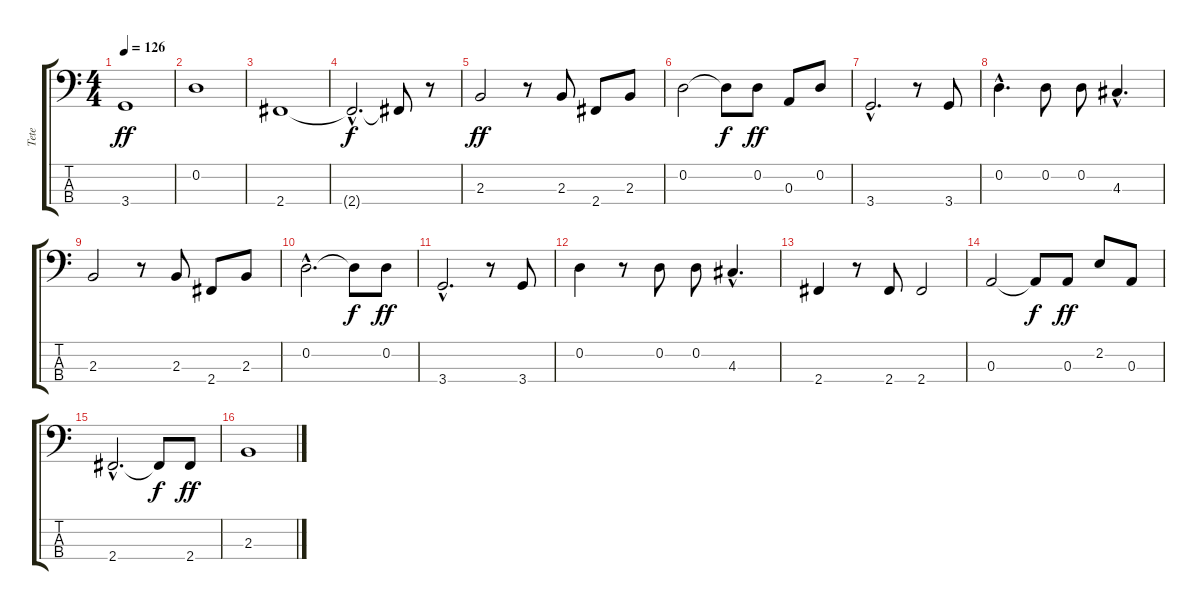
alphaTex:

\track ("Tete" "Tete") {instrument slapbass2}
\staff {score tabs}
\tuning (G2 D2 A1 E1) {hide}
\ts (4 4)
\tempo 126
\clef f4
\ks c
3.4.1{dy ff} |
0.2.1 |
2.4.1 |
2.4{hac t}.2{d dy f} 2.4{t}.8 r.8 |
2.3.2{dy ff} r.8 2.3.8 2.4.8 2.3.8 |
0.2.2 0.2{t}.8{dy f} 0.2.8{dy ff} 0.3.8 0.2.8 |
3.4{hac}.2{d} r.8 3.4.8 |
0.2{hac}.4{d} 0.2.8 0.2.8 4.3{hac}.4{d} |
2.3.2 r.8 2.3.8 2.4.8 2.3.8 |
0.2{hac}.2{d} 0.2{t}.8{dy f} 0.2.8{dy ff} |
3.4{hac}.2{d} r.8 3.4.8 |
0.2.4 r.8 0.2.8 0.2.8 4.3{hac}.4{d} |
2.4.4 r.8 2.4.8 2.4.2 |
0.3.2 0.3{t}.8{dy f} 0.3.8{dy ff} 2.2.8 0.3.8 |
2.4{hac}.2{d} 2.4{t}.8{dy f} 2.4.8{dy ff} |
2.3.1
